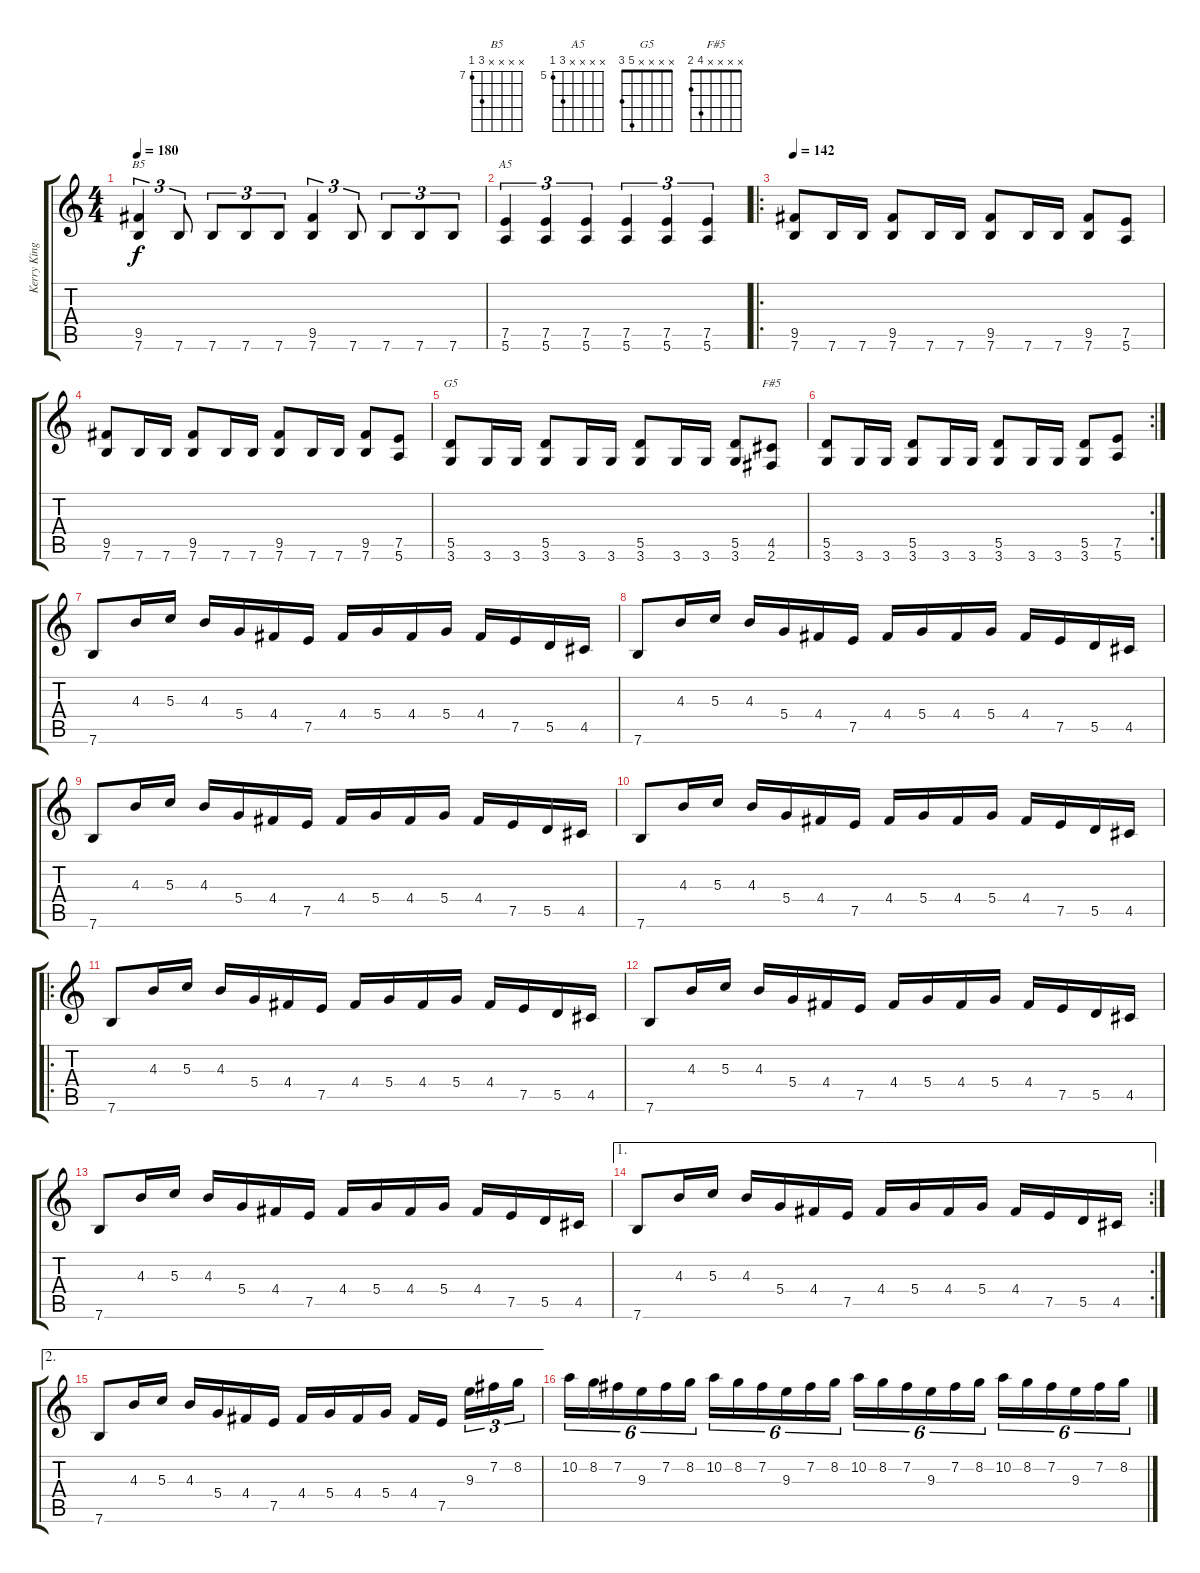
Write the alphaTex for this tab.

\track ("Kerry King" "Kerry King") {instrument distortionguitar}
\staff {score tabs}
\tuning (E4 B3 G3 D3 A2 E2) {hide}
\chord ("B5" x x x x 9 7) {firstfret 7}
\chord ("A5" x x x x 7 5) {firstfret 5}
\chord ("G5" x x x x 5 3)
\chord ("F#5" x x x x 4 2)
\ts (4 4)
\tempo 180
\clef g2
\ks c
(9.5 7.6).4{tu (3 2) ch "B5" dy f} 7.6.8{tu (3 2)} 7.6.8{tu (3 2)} 7.6.8{tu (3 2)} 7.6.8{tu (3 2)} (9.5 7.6).4{tu (3 2)} 7.6.8{tu (3 2)} 7.6.8{tu (3 2)} 7.6.8{tu (3 2)} 7.6.8{tu (3 2)} |
(7.5 5.6).4{tu (3 2) ch "A5"} (7.5 5.6).4{tu (3 2)} (7.5 5.6).4{tu (3 2)} (7.5 5.6).4{tu (3 2)} (7.5 5.6).4{tu (3 2)} (7.5 5.6).4{tu (3 2)} |
\ro
\tempo 142
(9.5 7.6).8 7.6.16 7.6.16 (9.5 7.6).8 7.6.16 7.6.16 (9.5 7.6).8 7.6.16 7.6.16 (9.5 7.6).8 (7.5 5.6).8 |
(9.5 7.6).8 7.6.16 7.6.16 (9.5 7.6).8 7.6.16 7.6.16 (9.5 7.6).8 7.6.16 7.6.16 (9.5 7.6).8 (7.5 5.6).8 |
(5.5 3.6).8{ch "G5"} 3.6.16 3.6.16 (5.5 3.6).8 3.6.16 3.6.16 (5.5 3.6).8 3.6.16 3.6.16 (5.5 3.6).8 (4.5 2.6).8{ch "F#5"} |
\rc 2
(5.5 3.6).8 3.6.16 3.6.16 (5.5 3.6).8 3.6.16 3.6.16 (5.5 3.6).8 3.6.16 3.6.16 (5.5 3.6).8 (7.5 5.6).8 |
7.6.8 4.3.16 5.3.16 4.3.16 5.4.16 4.4.16 7.5.16 4.4.16 5.4.16 4.4.16 5.4.16 4.4.16 7.5.16 5.5.16 4.5.16 |
7.6.8 4.3.16 5.3.16 4.3.16 5.4.16 4.4.16 7.5.16 4.4.16 5.4.16 4.4.16 5.4.16 4.4.16 7.5.16 5.5.16 4.5.16 |
7.6.8 4.3.16 5.3.16 4.3.16 5.4.16 4.4.16 7.5.16 4.4.16 5.4.16 4.4.16 5.4.16 4.4.16 7.5.16 5.5.16 4.5.16 |
7.6.8 4.3.16 5.3.16 4.3.16 5.4.16 4.4.16 7.5.16 4.4.16 5.4.16 4.4.16 5.4.16 4.4.16 7.5.16 5.5.16 4.5.16 |
\ro
7.6.8 4.3.16 5.3.16 4.3.16 5.4.16 4.4.16 7.5.16 4.4.16 5.4.16 4.4.16 5.4.16 4.4.16 7.5.16 5.5.16 4.5.16 |
7.6.8 4.3.16 5.3.16 4.3.16 5.4.16 4.4.16 7.5.16 4.4.16 5.4.16 4.4.16 5.4.16 4.4.16 7.5.16 5.5.16 4.5.16 |
7.6.8 4.3.16 5.3.16 4.3.16 5.4.16 4.4.16 7.5.16 4.4.16 5.4.16 4.4.16 5.4.16 4.4.16 7.5.16 5.5.16 4.5.16 |
\ae 1
\rc 2
7.6.8 4.3.16 5.3.16 4.3.16 5.4.16 4.4.16 7.5.16 4.4.16 5.4.16 4.4.16 5.4.16 4.4.16 7.5.16 5.5.16 4.5.16 |
\ae 2
7.6.8 4.3.16 5.3.16 4.3.16 5.4.16 4.4.16 7.5.16 4.4.16 5.4.16 4.4.16 5.4.16 4.4.16 7.5.16 9.3.16{tu (3 2)} 7.2.16{tu (3 2)} 8.2.16{tu (3 2)} |
10.2.16{tu (6 4)} 8.2.16{tu (6 4)} 7.2.16{tu (6 4)} 9.3.16{tu (6 4)} 7.2.16{tu (6 4)} 8.2.16{tu (6 4)} 10.2.16{tu (6 4)} 8.2.16{tu (6 4)} 7.2.16{tu (6 4)} 9.3.16{tu (6 4)} 7.2.16{tu (6 4)} 8.2.16{tu (6 4)} 10.2.16{tu (6 4)} 8.2.16{tu (6 4)} 7.2.16{tu (6 4)} 9.3.16{tu (6 4)} 7.2.16{tu (6 4)} 8.2.16{tu (6 4)} 10.2.16{tu (6 4)} 8.2.16{tu (6 4)} 7.2.16{tu (6 4)} 9.3.16{tu (6 4)} 7.2.16{tu (6 4)} 8.2.16{tu (6 4)}
